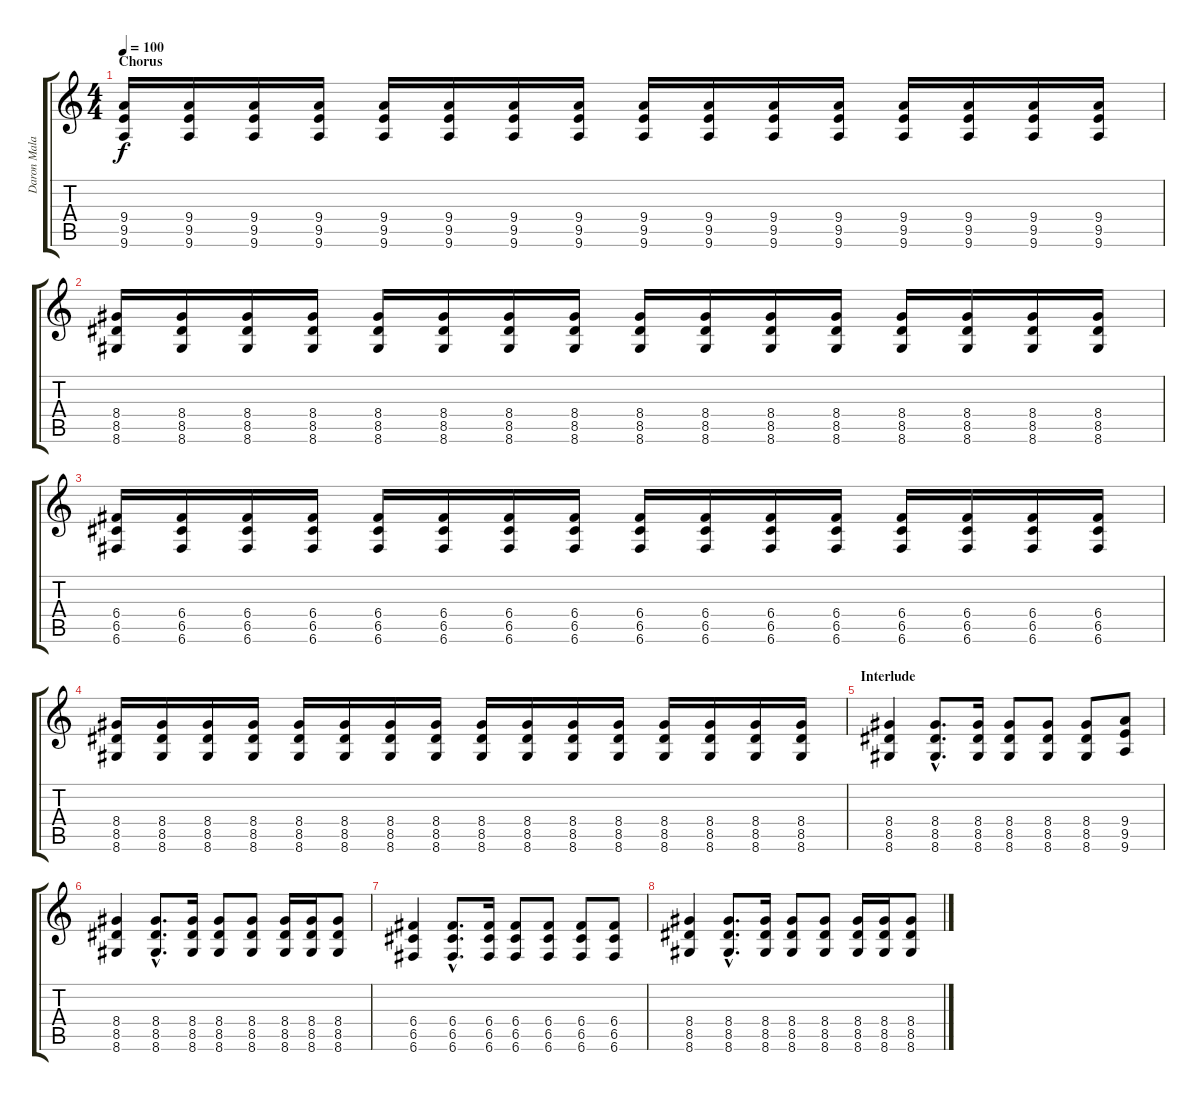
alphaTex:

\track ("Daron Malakian" "Daron Mala") {instrument distortionguitar}
\staff {score tabs}
\tuning (D4 A3 F3 C3 G2 C2) {hide}
\ts (4 4)
\section ("" "Chorus")
\tempo 100
\clef g2
\ks c
(9.4 9.5 9.6).16{dy f} (9.4 9.5 9.6).16 (9.4 9.5 9.6).16 (9.4 9.5 9.6).16 (9.4 9.5 9.6).16 (9.4 9.5 9.6).16 (9.4 9.5 9.6).16 (9.4 9.5 9.6).16 (9.4 9.5 9.6).16 (9.4 9.5 9.6).16 (9.4 9.5 9.6).16 (9.4 9.5 9.6).16 (9.4 9.5 9.6).16 (9.4 9.5 9.6).16 (9.4 9.5 9.6).16 (9.4 9.5 9.6).16 |
(8.4 8.5 8.6).16 (8.4 8.5 8.6).16 (8.4 8.5 8.6).16 (8.4 8.5 8.6).16 (8.4 8.5 8.6).16 (8.4 8.5 8.6).16 (8.4 8.5 8.6).16 (8.4 8.5 8.6).16 (8.4 8.5 8.6).16 (8.4 8.5 8.6).16 (8.4 8.5 8.6).16 (8.4 8.5 8.6).16 (8.4 8.5 8.6).16 (8.4 8.5 8.6).16 (8.4 8.5 8.6).16 (8.4 8.5 8.6).16 |
(6.4 6.5 6.6).16 (6.4 6.5 6.6).16 (6.4 6.5 6.6).16 (6.4 6.5 6.6).16 (6.4 6.5 6.6).16 (6.4 6.5 6.6).16 (6.4 6.5 6.6).16 (6.4 6.5 6.6).16 (6.4 6.5 6.6).16 (6.4 6.5 6.6).16 (6.4 6.5 6.6).16 (6.4 6.5 6.6).16 (6.4 6.5 6.6).16 (6.4 6.5 6.6).16 (6.4 6.5 6.6).16 (6.4 6.5 6.6).16 |
(8.4 8.5 8.6).16 (8.4 8.5 8.6).16 (8.4 8.5 8.6).16 (8.4 8.5 8.6).16 (8.4 8.5 8.6).16 (8.4 8.5 8.6).16 (8.4 8.5 8.6).16 (8.4 8.5 8.6).16 (8.4 8.5 8.6).16 (8.4 8.5 8.6).16 (8.4 8.5 8.6).16 (8.4 8.5 8.6).16 (8.4 8.5 8.6).16 (8.4 8.5 8.6).16 (8.4 8.5 8.6).16 (8.4 8.5 8.6).16 |
\section ("" "Interlude")
(8.4 8.5 8.6).4 (8.4{hac} 8.5{hac} 8.6{hac}).8{d} (8.4 8.5 8.6).16 (8.4 8.5 8.6).8 (8.4 8.5 8.6).8 (8.4 8.5 8.6).8 (9.4 9.5 9.6).8 |
(8.4 8.5 8.6).4 (8.4{hac} 8.5{hac} 8.6{hac}).8{d} (8.4 8.5 8.6).16 (8.4 8.5 8.6).8 (8.4 8.5 8.6).8 (8.4 8.5 8.6).16 (8.4 8.5 8.6).16 (8.4 8.5 8.6).8 |
(6.4 6.5 6.6).4 (6.4{hac} 6.5{hac} 6.6{hac}).8{d} (6.4 6.5 6.6).16 (6.4 6.5 6.6).8 (6.4 6.5 6.6).8 (6.4 6.5 6.6).8 (6.4 6.5 6.6).8 |
(8.4 8.5 8.6).4 (8.4{hac} 8.5{hac} 8.6{hac}).8{d} (8.4 8.5 8.6).16 (8.4 8.5 8.6).8 (8.4 8.5 8.6).8 (8.4 8.5 8.6).16 (8.4 8.5 8.6).16 (8.4 8.5 8.6).8
